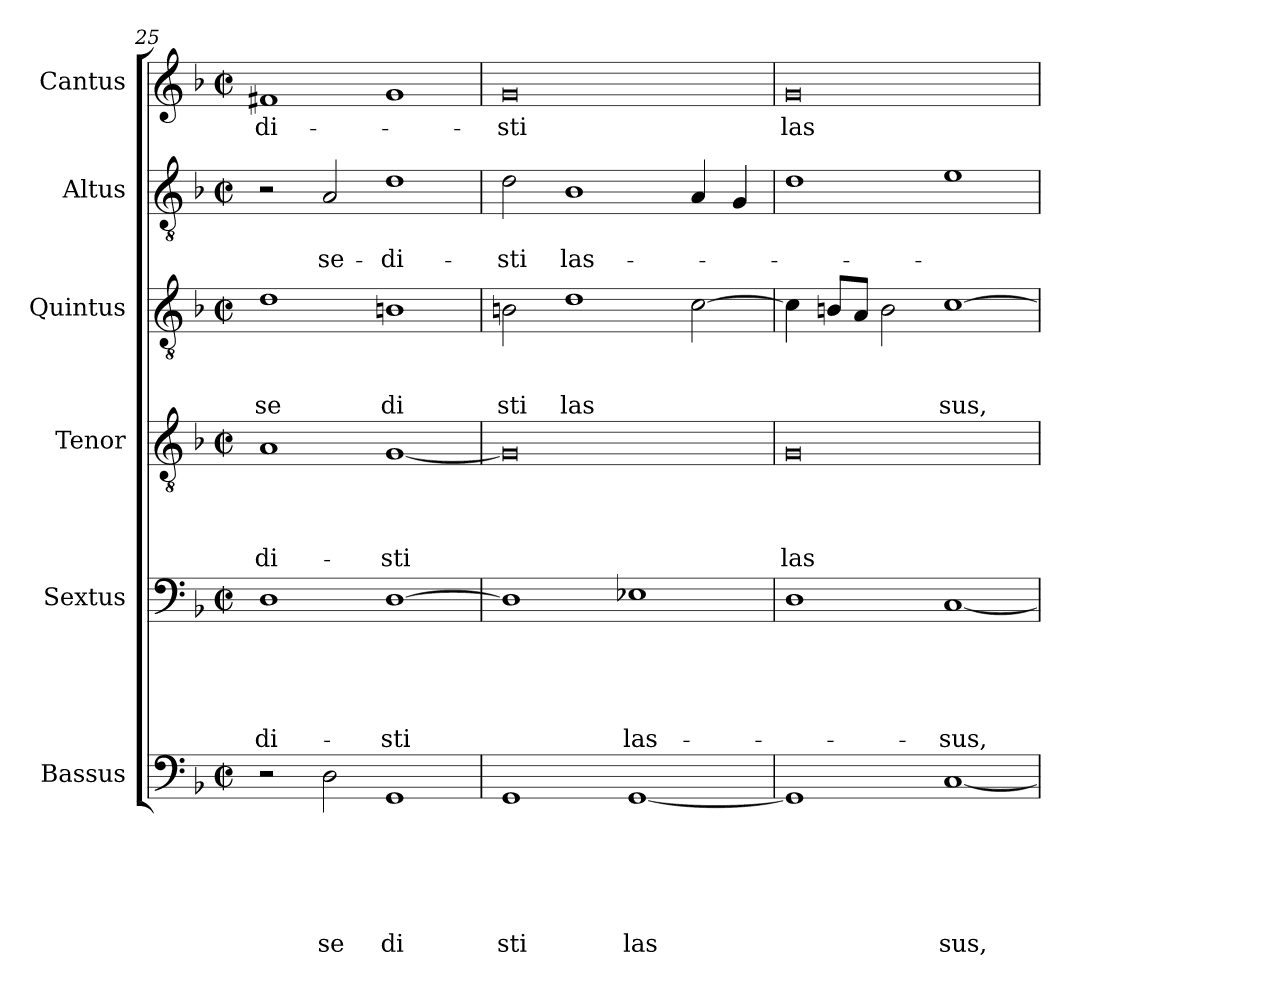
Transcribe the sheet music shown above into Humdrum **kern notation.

**kern	**text	**text	**text	**text	**text	**text	**kern	**text	**text	**text	**text	**text	**kern	**text	**text	**text	**text	**kern	**text	**text	**text	**kern	**text	**text	**kern	**text
*part6	*part6	*part6	*part6	*part6	*part6	*part6	*part5	*part5	*part5	*part5	*part5	*part5	*part4	*part4	*part4	*part4	*part4	*part3	*part3	*part3	*part3	*part2	*part2	*part2	*part1	*part1
*staff6	*staff6	*staff6	*staff6	*staff6	*staff6	*staff6	*staff5	*staff5	*staff5	*staff5	*staff5	*staff5	*staff4	*staff4	*staff4	*staff4	*staff4	*staff3	*staff3	*staff3	*staff3	*staff2	*staff2	*staff2	*staff1	*staff1
*I"Bassus	*	*	*	*	*	*	*I"Sextus	*	*	*	*	*	*I"Tenor	*	*	*	*	*I"Quintus	*	*	*	*I"Altus	*	*	*I"Cantus	*
!!LO:PB:g=z
*clefF4	*	*	*	*	*	*	*clefF4	*	*	*	*	*	*clefGv2	*	*	*	*	*clefGv2	*	*	*	*clefGv2	*	*	*clefG2	*
*k[b-]	*	*	*	*	*	*	*k[b-]	*	*	*	*	*	*k[b-]	*	*	*	*	*k[b-]	*	*	*	*k[b-]	*	*	*k[b-]	*
*F:	*	*	*	*	*	*	*F:	*	*	*	*	*	*F:	*	*	*	*	*F:	*	*	*	*F:	*	*	*F:	*
*M2/2	*	*	*	*	*	*	*M2/2	*	*	*	*	*	*M2/2	*	*	*	*	*M2/2	*	*	*	*M2/2	*	*	*M2/2	*
*met(c|)	*	*	*	*	*	*	*met(c|)	*	*	*	*	*	*met(c|)	*	*	*	*	*met(c|)	*	*	*	*met(c|)	*	*	*met(c|)	*
=25	=25	=25	=25	=25	=25	=25	=25	=25	=25	=25	=25	=25	=25	=25	=25	=25	=25	=25	=25	=25	=25	=25	=25	=25	=25	=25
!	!	!	!	!	!	!	!	!	!	!	!	!LO:LY:b	!	!	!	!	!LO:LY:b	!	!	!	!LO:LY:b	!	!	!	!	!LO:LY:b
2r	.	.	.	.	.	.	1D	.	.	.	.	di-	1A	.	.	.	di-	1d	.	.	se	2r	.	.	1f#X	-di-
!	!	!	!	!	!	!LO:LY:b	!	!	!	!	!	!	!	!	!	!	!	!	!	!	!	!	!	!LO:LY:b	!	!
2D\	.	.	.	.	.	se	.	.	.	.	.	.	.	.	.	.	.	.	.	.	.	2A/	.	se-	.	.
!	!	!	!	!	!	!LO:LY:b	!	!	!	!	!	!LO:LY:b	!	!	!	!	!LO:LY:b	!	!	!	!LO:LY:b	!	!	!LO:LY:b	!	!
1GG	.	.	.	.	.	di	[>1D	.	.	.	.	-sti	[<1G	.	.	.	-sti	1Bn	.	.	di	1d	.	-di-	1g	.
=26	=26	=26	=26	=26	=26	=26	=26	=26	=26	=26	=26	=26	=26	=26	=26	=26	=26	=26	=26	=26	=26	=26	=26	=26	=26	=26
!	!	!	!	!	!	!LO:LY:b	!	!	!	!	!	!	!	!	!	!	!	!	!	!	!LO:LY:b	!	!	!LO:LY:b	!	!LO:LY:b
1GG	.	.	.	.	.	sti	1D]	.	.	.	.	.	0G]	.	.	.	.	2Bn\	.	.	sti	2d\	.	-sti	0g	-sti
!	!	!	!	!	!	!	!	!	!	!	!	!	!	!	!	!	!	!	!	!	!LO:LY:b	!	!	!LO:LY:b	!	!
.	.	.	.	.	.	.	.	.	.	.	.	.	.	.	.	.	.	1d	.	.	las	1B-	.	las-	.	.
!	!	!	!	!	!	!LO:LY:b	!	!	!	!	!	!LO:LY:b	!	!	!	!	!	!	!	!	!	!	!	!	!	!
[<1GG	.	.	.	.	.	las	1E-X	.	.	.	.	las-	.	.	.	.	.	.	.	.	.	.	.	.	.	.
.	.	.	.	.	.	.	.	.	.	.	.	.	.	.	.	.	.	[>2c\	.	.	.	4A/	.	.	.	.
.	.	.	.	.	.	.	.	.	.	.	.	.	.	.	.	.	.	.	.	.	.	4G/	.	.	.	.
=27	=27	=27	=27	=27	=27	=27	=27	=27	=27	=27	=27	=27	=27	=27	=27	=27	=27	=27	=27	=27	=27	=27	=27	=27	=27	=27
!	!	!	!	!	!	!	!	!	!	!	!	!	!	!	!	!	!LO:LY:b	!	!	!	!	!	!	!	!	!LO:LY:b
1GG]	.	.	.	.	.	.	1D	.	.	.	.	.	0G	.	.	.	las-	4c\]	.	.	.	1d	.	.	0g	las-
.	.	.	.	.	.	.	.	.	.	.	.	.	.	.	.	.	.	8Bn/L	.	.	.	.	.	.	.	.
.	.	.	.	.	.	.	.	.	.	.	.	.	.	.	.	.	.	8A/J	.	.	.	.	.	.	.	.
.	.	.	.	.	.	.	.	.	.	.	.	.	.	.	.	.	.	2B\	.	.	.	.	.	.	.	.
!	!	!	!	!	!	!LO:LY:b	!	!	!	!	!	!LO:LY:b	!	!	!	!	!	!	!	!	!LO:LY:b	!	!	!	!	!
[<1C	.	.	.	.	.	sus,	[<1C	.	.	.	.	-sus,	.	.	.	.	.	[>1c	.	.	sus,	1e	.	.	.	.
=	=	=	=	=	=	=	=	=	=	=	=	=	=	=	=	=	=	=	=	=	=	=	=	=	=	=
*-	*-	*-	*-	*-	*-	*-	*-	*-	*-	*-	*-	*-	*-	*-	*-	*-	*-	*-	*-	*-	*-	*-	*-	*-	*-	*-
